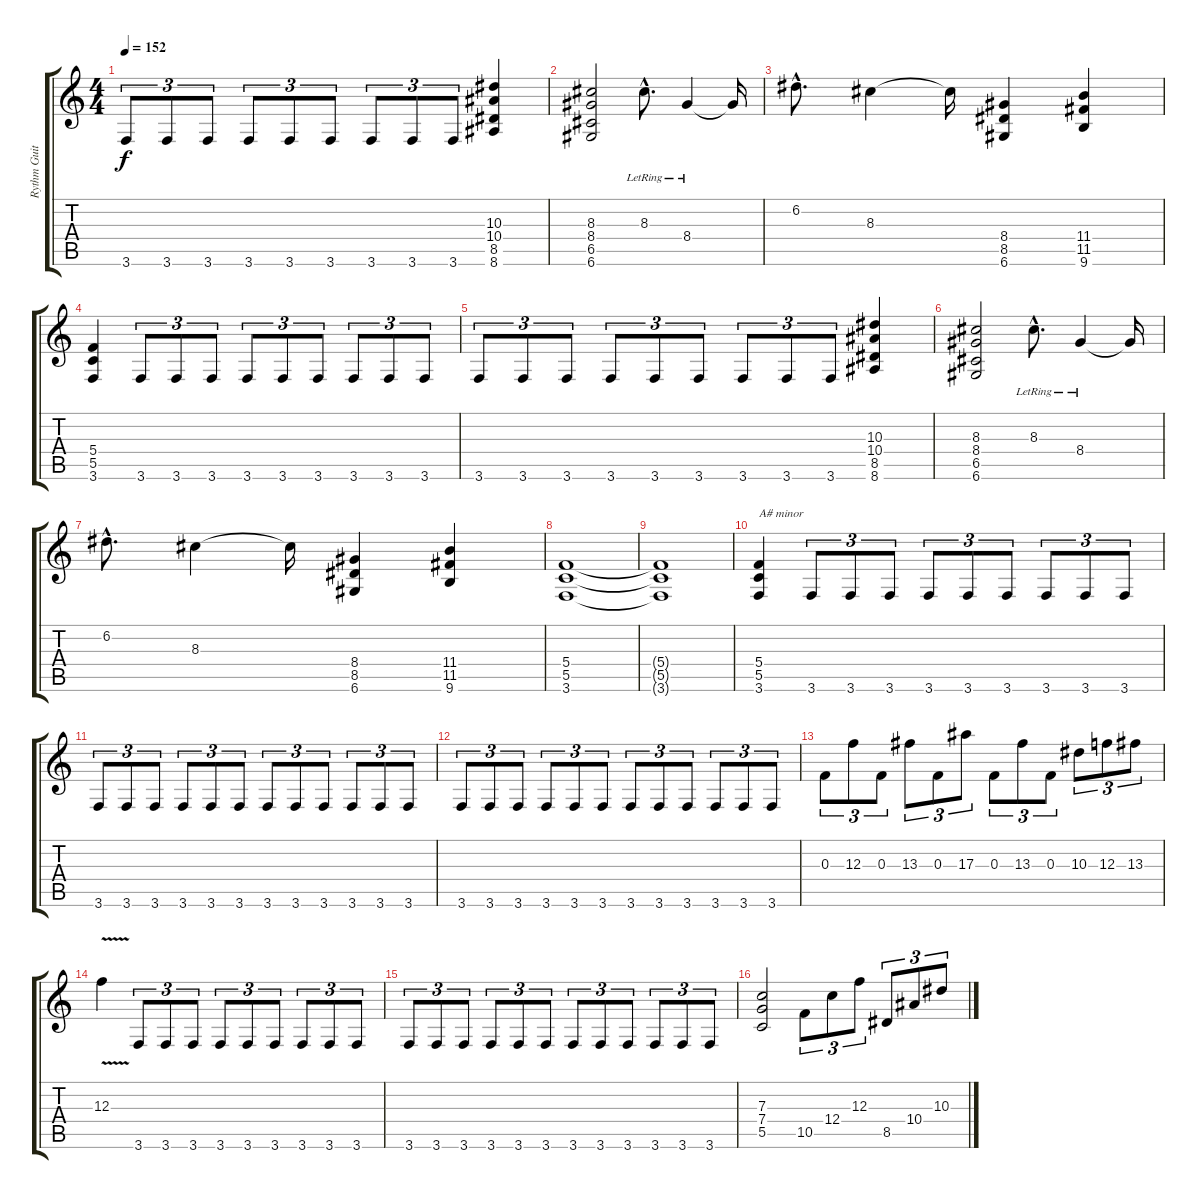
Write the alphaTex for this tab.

\track ("Rythm Guitar" "Rythm Guit") {instrument distortionguitar}
\staff {score tabs}
\tuning (D4 A3 F3 C3 G2 D2) {hide}
\ts (4 4)
\tempo 152
\clef g2
\ks c
3.6.8{tu (3 2) dy f} 3.6.8{tu (3 2)} 3.6.8{tu (3 2)} 3.6.8{tu (3 2)} 3.6.8{tu (3 2)} 3.6.8{tu (3 2)} 3.6.8{tu (3 2)} 3.6.8{tu (3 2)} 3.6.8{tu (3 2)} (10.3 10.4 8.5 8.6).4 |
(8.3 8.4 6.5 6.6).2 8.3{hac lr}.8{d} 8.4{lr}.4 8.4{t}.16 |
6.2{hac}.8{d} 8.3.4 8.3{t}.16 (8.4 8.5 6.6).4 (11.4 11.5 9.6).4 |
(5.4 5.5 3.6).4 3.6.8{tu (3 2)} 3.6.8{tu (3 2)} 3.6.8{tu (3 2)} 3.6.8{tu (3 2)} 3.6.8{tu (3 2)} 3.6.8{tu (3 2)} 3.6.8{tu (3 2)} 3.6.8{tu (3 2)} 3.6.8{tu (3 2)} |
3.6.8{tu (3 2)} 3.6.8{tu (3 2)} 3.6.8{tu (3 2)} 3.6.8{tu (3 2)} 3.6.8{tu (3 2)} 3.6.8{tu (3 2)} 3.6.8{tu (3 2)} 3.6.8{tu (3 2)} 3.6.8{tu (3 2)} (10.3 10.4 8.5 8.6).4 |
(8.3 8.4 6.5 6.6).2 8.3{hac lr}.8{d} 8.4{lr}.4 8.4{t}.16 |
6.2{hac}.8{d} 8.3.4 8.3{t}.16 (8.4 8.5 6.6).4 (11.4 11.5 9.6).4 |
(5.4 5.5 3.6).1 |
(5.4{t} 5.5{t} 3.6{t}).1 |
(5.4 5.5 3.6).4{txt "A# minor"} 3.6.8{tu (3 2)} 3.6.8{tu (3 2)} 3.6.8{tu (3 2)} 3.6.8{tu (3 2)} 3.6.8{tu (3 2)} 3.6.8{tu (3 2)} 3.6.8{tu (3 2)} 3.6.8{tu (3 2)} 3.6.8{tu (3 2)} |
3.6.8{tu (3 2)} 3.6.8{tu (3 2)} 3.6.8{tu (3 2)} 3.6.8{tu (3 2)} 3.6.8{tu (3 2)} 3.6.8{tu (3 2)} 3.6.8{tu (3 2)} 3.6.8{tu (3 2)} 3.6.8{tu (3 2)} 3.6.8{tu (3 2)} 3.6.8{tu (3 2)} 3.6.8{tu (3 2)} |
3.6.8{tu (3 2)} 3.6.8{tu (3 2)} 3.6.8{tu (3 2)} 3.6.8{tu (3 2)} 3.6.8{tu (3 2)} 3.6.8{tu (3 2)} 3.6.8{tu (3 2)} 3.6.8{tu (3 2)} 3.6.8{tu (3 2)} 3.6.8{tu (3 2)} 3.6.8{tu (3 2)} 3.6.8{tu (3 2)} |
0.3.8{tu (3 2)} 12.3.8{tu (3 2)} 0.3.8{tu (3 2)} 13.3.8{tu (3 2)} 0.3.8{tu (3 2)} 17.3.8{tu (3 2)} 0.3.8{tu (3 2)} 13.3.8{tu (3 2)} 0.3.8{tu (3 2)} 10.3.8{tu (3 2)} 12.3.8{tu (3 2)} 13.3.8{tu (3 2)} |
12.3{v}.4 3.6.8{tu (3 2)} 3.6.8{tu (3 2)} 3.6.8{tu (3 2)} 3.6.8{tu (3 2)} 3.6.8{tu (3 2)} 3.6.8{tu (3 2)} 3.6.8{tu (3 2)} 3.6.8{tu (3 2)} 3.6.8{tu (3 2)} |
3.6.8{tu (3 2)} 3.6.8{tu (3 2)} 3.6.8{tu (3 2)} 3.6.8{tu (3 2)} 3.6.8{tu (3 2)} 3.6.8{tu (3 2)} 3.6.8{tu (3 2)} 3.6.8{tu (3 2)} 3.6.8{tu (3 2)} 3.6.8{tu (3 2)} 3.6.8{tu (3 2)} 3.6.8{tu (3 2)} |
(7.3 7.4 5.5).2 10.5.8{tu (3 2)} 12.4.8{tu (3 2)} 12.3.8{tu (3 2)} 8.5.8{tu (3 2)} 10.4.8{tu (3 2)} 10.3.8{tu (3 2)}
